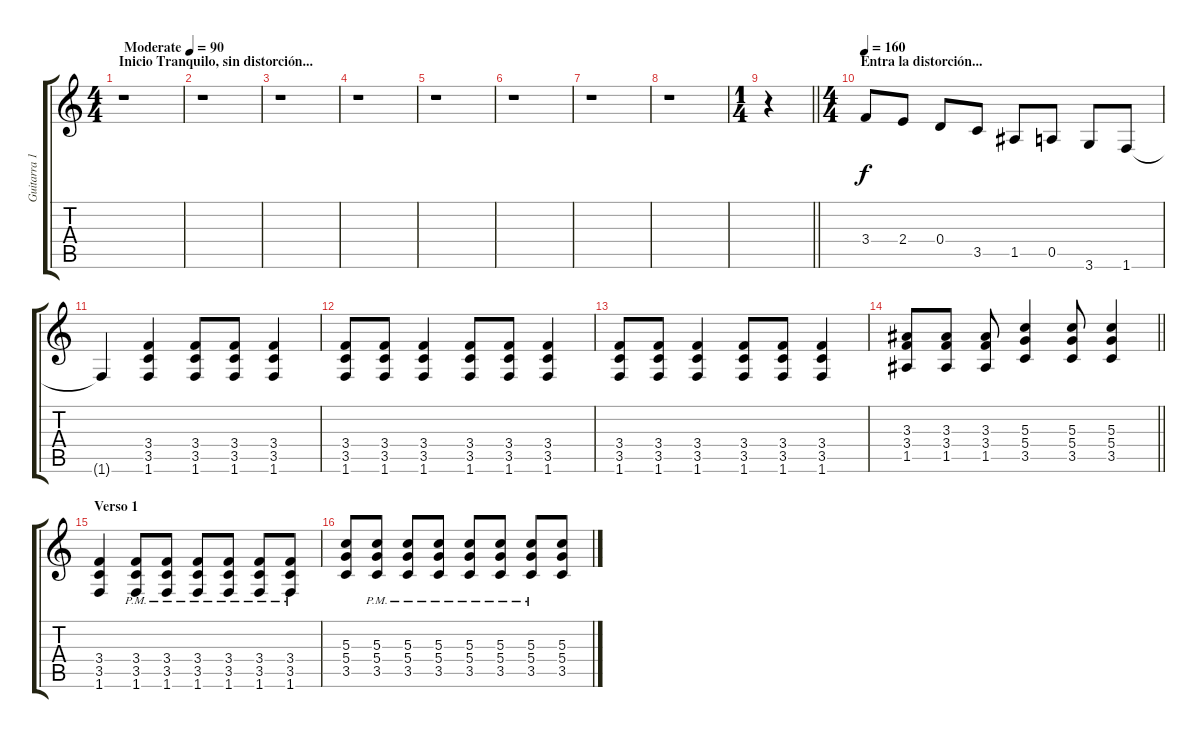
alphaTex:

\track ("Guitarra 1 y 2" "Guitarra 1") {instrument distortionguitar}
\staff {score tabs}
\tuning (E4 B3 G3 D3 A2 E2) {hide}
\ts (4 4)
\section ("" "Inicio Tranquilo, sin distorción...")
\tempo (90 "Moderate")
\clef g2
\ks c
r.1{dy f instrument distortionguitar} |
r.1 |
r.1 |
r.1 |
r.1 |
r.1 |
r.1 |
r.1 |
\ts (1 4)
\barLineRight lightlight
r.4 |
\ts (4 4)
\section ("" "Entra la distorción...")
\tempo 160
3.4.8 2.4.8 0.4.8 3.5.8 1.5.8 0.5.8 3.6.8 1.6.8 |
1.6{t}.4 (3.4 3.5 1.6).4 (3.4 3.5 1.6).8 (3.4 3.5 1.6).8 (3.4 3.5 1.6).4 |
(3.4 3.5 1.6).8 (3.4 3.5 1.6).8 (3.4 3.5 1.6).4 (3.4 3.5 1.6).8 (3.4 3.5 1.6).8 (3.4 3.5 1.6).4 |
(3.4 3.5 1.6).8 (3.4 3.5 1.6).8 (3.4 3.5 1.6).4 (3.4 3.5 1.6).8 (3.4 3.5 1.6).8 (3.4 3.5 1.6).4 |
\barLineRight lightlight
(3.3 3.4 1.5).8 (3.3 3.4 1.5).8 (3.3 3.4 1.5).8 (5.3 5.4 3.5).4 (5.3 5.4 3.5).8 (5.3 5.4 3.5).4 |
\section ("" "Verso 1")
(3.4 3.5 1.6).4 (3.4{pm} 3.5{pm} 1.6{pm}).8 (3.4{pm} 3.5{pm} 1.6{pm}).8 (3.4{pm} 3.5{pm} 1.6{pm}).8 (3.4{pm} 3.5{pm} 1.6{pm}).8 (3.4{pm} 3.5{pm} 1.6{pm}).8 (3.4{pm} 3.5{pm} 1.6{pm}).8 |
(5.3 5.4 3.5).8 (5.3{pm} 5.4{pm} 3.5{pm}).8 (5.3{pm} 5.4{pm} 3.5{pm}).8 (5.3{pm} 5.4{pm} 3.5{pm}).8 (5.3{pm} 5.4{pm} 3.5{pm}).8 (5.3{pm} 5.4{pm} 3.5{pm}).8 (5.3{pm} 5.4{pm} 3.5{pm}).8 (5.3 5.4 3.5).8
